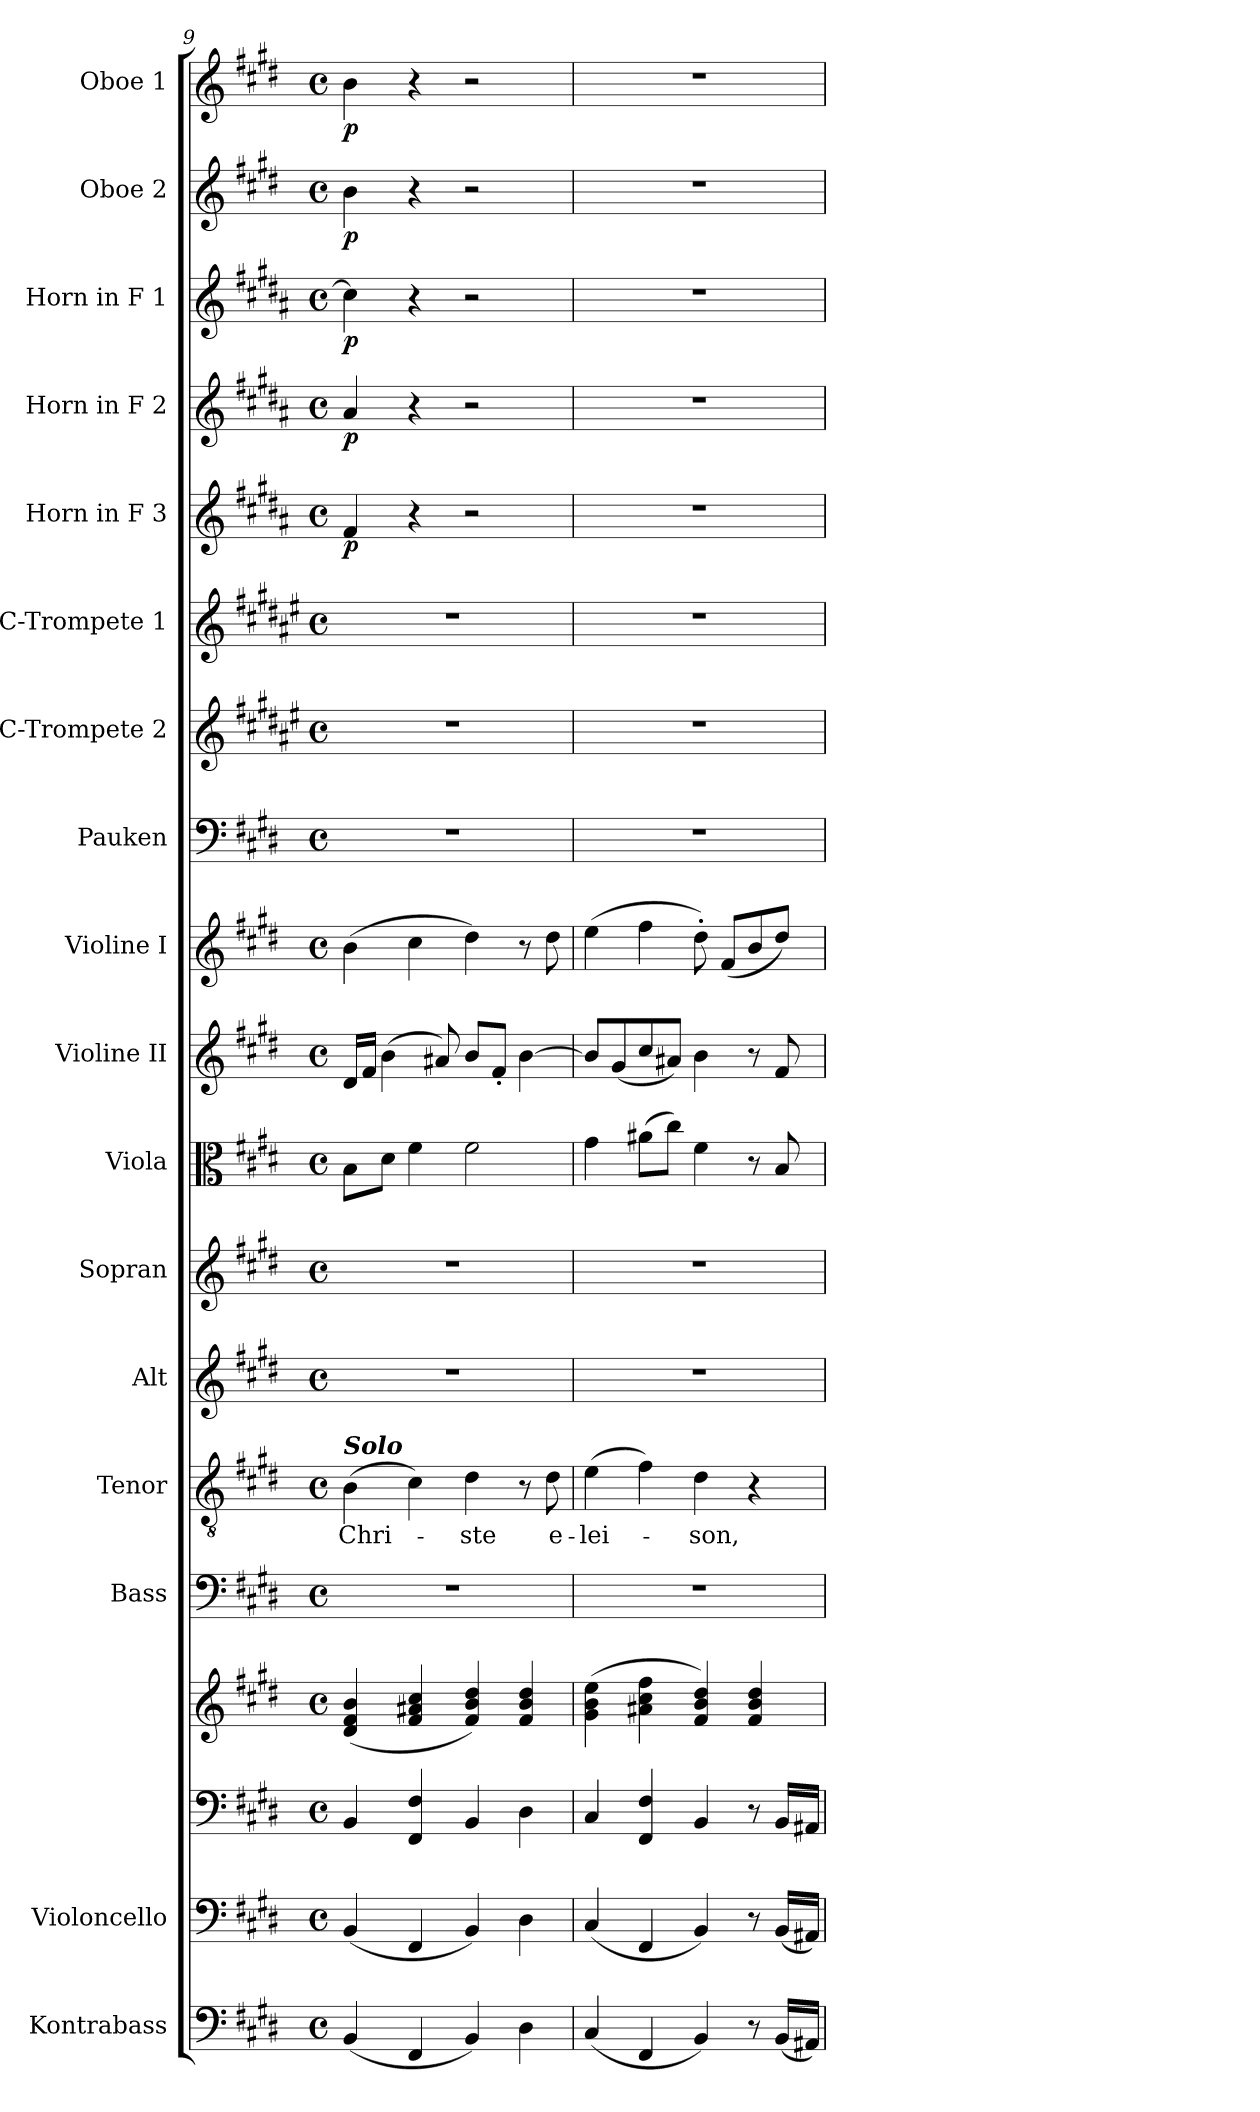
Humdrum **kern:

**kern	**kern	**kern	**kern	**kern	**kern	**text	**kern	**kern	**kern	**kern	**kern	**kern	**kern	**kern	**kern	**dynam	**kern	**dynam	**kern	**dynam	**kern	**dynam	**kern	**dynam
*part18	*part17	*part16	*part16	*part15	*part14	*part14	*part13	*part12	*part11	*part10	*part9	*part8	*part7	*part6	*part5	*part5	*part4	*part4	*part3	*part3	*part2	*part2	*part1	*part1
*staff19	*staff18	*staff17	*staff16	*staff15	*staff14	*staff14	*staff13	*staff12	*staff11	*staff10	*staff9	*staff8	*staff7	*staff6	*staff5	*staff5	*staff4	*staff4	*staff3	*staff3	*staff2	*staff2	*staff1	*staff1
*I"Kontrabass	*I"Violoncello	*	*	*I"Bass	*I"Tenor	*	*I"Alt	*I"Sopran	*I"Viola	*I"Violine II	*I"Violine I	*I"Pauken	*I"C-Trompete 2	*I"C-Trompete 1	*I"Horn in F 3	*	*I"Horn in F 2	*	*I"Horn in F 1	*	*I"Oboe 2	*	*I"Oboe 1	*
*I'Kb.	*I'Vc.	*	*	*I'B.	*I'T.	*	*I'A.	*I'S.	*I'Vla.	*I'Vl. II	*I'Vl. I	*I'Pk.	*I'C Trp. 2	*I'C Trp. 1	*	*	*	*	*	*	*I'Ob. 2	*	*I'Ob. 1	*
!!LO:PB:g=z
*clefF4	*clefF4	*clefF4	*clefG2	*clefF4	*clefGv2	*	*clefG2	*clefG2	*clefC3	*clefG2	*clefG2	*clefF4	*clefG2	*clefG2	*clefG2	*	*clefG2	*	*clefG2	*	*clefG2	*	*clefG2	*
*ITrd7c12	*	*	*	*	*	*	*	*	*	*	*	*	*ITrd1c2	*ITrd1c2	*ITrd4c7	*	*ITrd4c7	*	*ITrd4c7	*	*	*	*	*
*k[f#c#g#d#]	*k[f#c#g#d#]	*k[f#c#g#d#]	*k[f#c#g#d#]	*k[f#c#g#d#]	*k[f#c#g#d#]	*	*k[f#c#g#d#]	*k[f#c#g#d#]	*k[f#c#g#d#]	*k[f#c#g#d#]	*k[f#c#g#d#]	*k[f#c#g#d#]	*k[f#c#g#d#]	*k[f#c#g#d#]	*k[f#c#g#d#]	*	*k[f#c#g#d#]	*	*k[f#c#g#d#]	*	*k[f#c#g#d#]	*	*k[f#c#g#d#]	*
*E:	*E:	*E:	*E:	*E:	*E:	*	*E:	*E:	*E:	*E:	*E:	*E:	*E:	*E:	*E:	*	*E:	*	*E:	*	*E:	*	*E:	*
*M4/4	*M4/4	*M4/4	*M4/4	*M4/4	*M4/4	*	*M4/4	*M4/4	*M4/4	*M4/4	*M4/4	*M4/4	*M4/4	*M4/4	*M4/4	*	*M4/4	*	*M4/4	*	*M4/4	*	*M4/4	*
*met(c)	*met(c)	*met(c)	*met(c)	*met(c)	*met(c)	*	*met(c)	*met(c)	*met(c)	*met(c)	*met(c)	*met(c)	*met(c)	*met(c)	*met(c)	*	*met(c)	*	*met(c)	*	*met(c)	*	*met(c)	*
=9	=9	=9	=9	=9	=9	=9	=9	=9	=9	=9	=9	=9	=9	=9	=9	=9	=9	=9	=9	=9	=9	=9	=9	=9
!	!	!	!	!	!LO:TX:a:Bi:t=Solo	!	!	!	!	!	!	!	!	!	!	!	!	!	!	!	!	!	!	!
!	!	!	!	!	!	!LO:LY:b	!	!	!	!	!	!	!	!	!	!LO:DY:b	!	!LO:DY:b	!	!LO:DY:b	!	!LO:DY:b	!	!LO:DY:b
(<4BBB/	(<4BB/	4BB/	(<4d#/ 4f#/ 4b/	1r	(>4B\	Chri-	1r	1r	8B\L	16d#/LL	(>4b\	1r	1r	1r	4B/	p	4d#/	p	4f#\]	p	4b\	p	4b\	p
.	.	.	.	.	.	.	.	.	.	16f#/JJ	.	.	.	.	.	.	.	.	.	.	.	.	.	.
.	.	.	.	.	.	.	.	.	8d#\J	(>4b\	.	.	.	.	.	.	.	.	.	.	.	.	.	.
4FFF#/	4FF#/	4FF#/ 4F#/	4f#/ 4a#X/ 4cc#/	.	4c#\)	.	.	.	4f#\	.	4cc#\	.	.	.	4r	.	4r	.	4r	.	4r	.	4r	.
.	.	.	.	.	.	.	.	.	.	8a#X/)	.	.	.	.	.	.	.	.	.	.	.	.	.	.
!	!	!	!	!	!	!LO:LY:b	!	!	!	!	!	!	!	!	!	!	!	!	!	!	!	!	!	!
4BBB/)	4BB/)	4BB/	4f#/ 4b/ 4dd#/)	.	4d#\	-ste	.	.	2f#\	8b/L	4dd#\)	.	.	.	2r	.	2r	.	2r	.	2r	.	2r	.
.	.	.	.	.	.	.	.	.	.	8f#'</J	.	.	.	.	.	.	.	.	.	.	.	.	.	.
4DD#\	4D#\	4D#\	4f#/ 4b/ 4dd#/	.	8r	.	.	.	.	[4b\	8r	.	.	.	.	.	.	.	.	.	.	.	.	.
!	!	!	!	!	!	!LO:LY:b	!	!	!	!	!	!	!	!	!	!	!	!	!	!	!	!	!	!
.	.	.	.	.	8d#\	e-	.	.	.	.	8dd#\	.	.	.	.	.	.	.	.	.	.	.	.	.
=10	=10	=10	=10	=10	=10	=10	=10	=10	=10	=10	=10	=10	=10	=10	=10	=10	=10	=10	=10	=10	=10	=10	=10	=10
!	!	!	!	!	!	!LO:LY:b	!	!	!	!	!	!	!	!	!	!	!	!	!	!	!	!	!	!
(<4CC#/	(<4C#/	4C#/	(>4g#\ 4b\ 4ee\	1r	(>4e\	-lei-	1r	1r	4g#\	8b/L]	(>4ee\	1r	1r	1r	1r	.	1r	.	1r	.	1r	.	1r	.
.	.	.	.	.	.	.	.	.	.	(<8g#/	.	.	.	.	.	.	.	.	.	.	.	.	.	.
4FFF#/	4FF#/	4FF#/ 4F#/	4a#X\ 4cc#\ 4ff#\	.	4f#\)	.	.	.	(>8a#X\L	8cc#/	4ff#\	.	.	.	.	.	.	.	.	.	.	.	.	.
.	.	.	.	.	.	.	.	.	8cc#\J)	8a#X/J)	.	.	.	.	.	.	.	.	.	.	.	.	.	.
!	!	!	!	!	!	!LO:LY:b	!	!	!	!	!	!	!	!	!	!	!	!	!	!	!	!	!	!
4BBB/)	4BB/)	4BB/	4f#/ 4b/ 4dd#/)	.	4d#\	-son,	.	.	4f#\	4b\	8dd#'>\)	.	.	.	.	.	.	.	.	.	.	.	.	.
.	.	.	.	.	.	.	.	.	.	.	(<8f#/L	.	.	.	.	.	.	.	.	.	.	.	.	.
8r	8r	8r	4f#/ 4b/ 4dd#/	.	4r	.	.	.	8r	8r	8b/	.	.	.	.	.	.	.	.	.	.	.	.	.
(<16BBB/LL	(<16BB/LL	16BB/LL	.	.	.	.	.	.	8B/	8f#/	8dd#/J)	.	.	.	.	.	.	.	.	.	.	.	.	.
16AAA#X/JJ)	16AA#X/JJ)	16AA#X/JJ	.	.	.	.	.	.	.	.	.	.	.	.	.	.	.	.	.	.	.	.	.	.
=	=	=	=	=	=	=	=	=	=	=	=	=	=	=	=	=	=	=	=	=	=	=	=	=
*-	*-	*-	*-	*-	*-	*-	*-	*-	*-	*-	*-	*-	*-	*-	*-	*-	*-	*-	*-	*-	*-	*-	*-	*-
